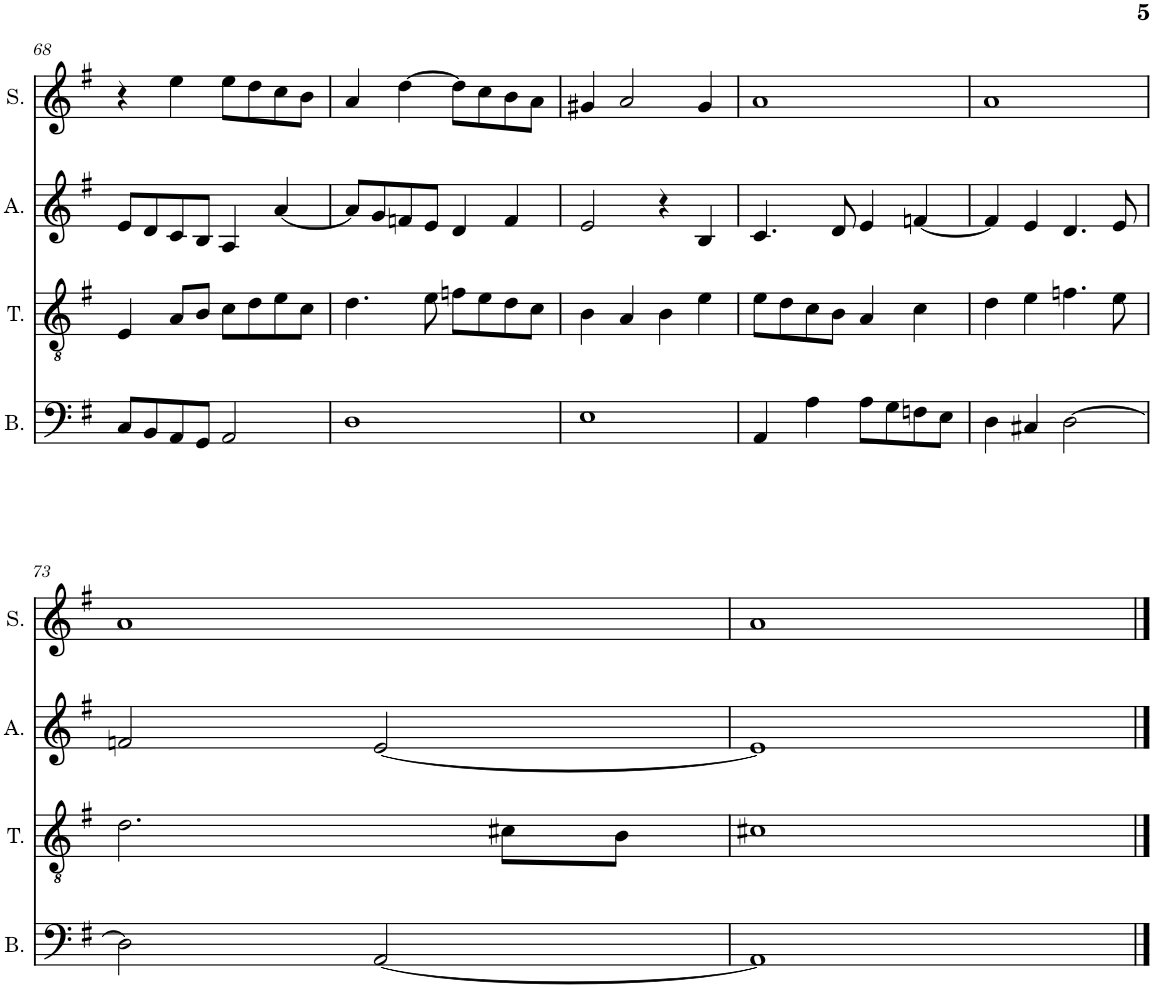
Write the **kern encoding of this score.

**kern	**kern	**kern	**kern
*part4	*part3	*part2	*part1
*staff4	*staff3	*staff2	*staff1
*I"Bass	*I"Tenor	*I"Alto	*I"Soprano
*I'B.	*I'T.	*I'A.	*I'S.
!!LO:PB:g=z
*clefF4	*clefGv2	*clefG2	*clefG2
*k[f#]	*k[f#]	*k[f#]	*k[f#]
*M4/4	*M4/4	*M4/4	*M4/4
=68	=68	=68	=68
8C/L	4E/	8e/L	4r
8BB/	.	8d/	.
8AA/	8A/L	8c/	4ee\
8GG/J	8B/J	8B/J	.
2AA/	8c\L	4A/	8ee\L
.	8d\	.	8dd\
.	8e\	[4a/	8cc\
.	8c\J	.	8b\J
=69	=69	=69	=69
1D	4.d\	8a/L]	4a/
.	.	8g/	.
.	.	8fn/	[4dd\
.	8e\	8e/J	.
.	8fn\L	4d/	8dd\L]
.	8e\	.	8cc\
.	8d\	4f/	8b\
.	8c\J	.	8a\J
=70	=70	=70	=70
1E	4B\	2e/	4g#X/
.	4A/	.	2a/
.	4B\	4r	.
.	4e\	4B/	4g#/
=71	=71	=71	=71
4AA/	8e\L	4.c/	1a
.	8d\	.	.
4A\	8c\	.	.
.	8B\J	8d/	.
8A\L	4A/	4e/	.
8G\	.	.	.
8Fn\	4c\	[4fn/	.
8E\J	.	.	.
=72	=72	=72	=72
4D\	4d\	4f/]	1a
4C#X/	4e\	4e/	.
[2D\	4.fn\	4.d/	.
.	8e\	8e/	.
!!LO:LB:g=z
=73	=73	=73	=73
2D\]	2.d\	2fn/	1a
[2AA/	.	[2e/	.
.	8c#X\L	.	.
.	8B\J	.	.
=74	=74	=74	=74
1AA]	1c#X	1e]	1a
==	==	==	==
*-	*-	*-	*-
